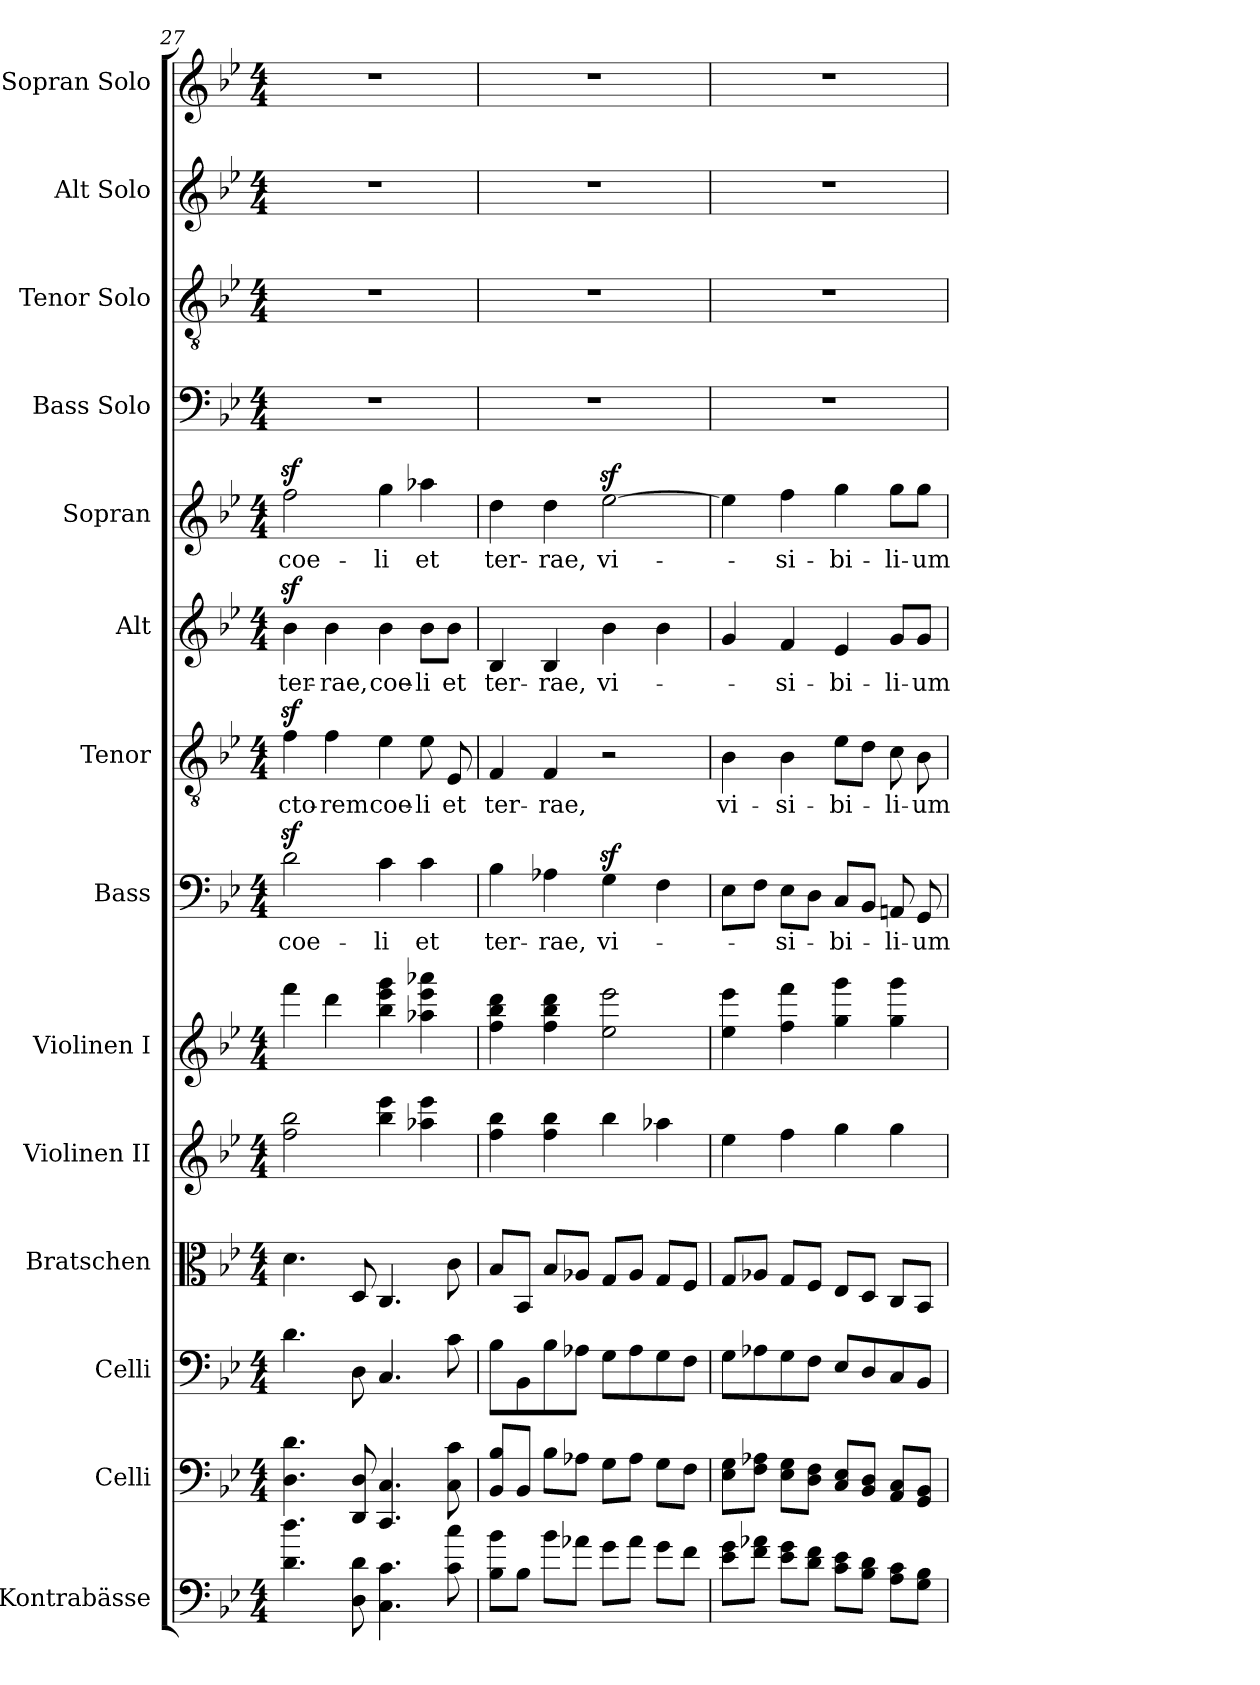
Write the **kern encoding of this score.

**kern	**kern	**kern	**kern	**kern	**kern	**kern	**text	**kern	**text	**kern	**text	**kern	**text	**kern	**kern	**kern	**kern
*part14	*part13	*part12	*part11	*part10	*part9	*part8	*part8	*part7	*part7	*part6	*part6	*part5	*part5	*part4	*part3	*part2	*part1
*staff14	*staff13	*staff12	*staff11	*staff10	*staff9	*staff8	*staff8	*staff7	*staff7	*staff6	*staff6	*staff5	*staff5	*staff4	*staff3	*staff2	*staff1
*I"Kontrabässe	*I"Celli	*I"Celli	*I"Bratschen	*I"Violinen II	*I"Violinen I	*I"Bass	*	*I"Tenor	*	*I"Alt	*	*I"Sopran	*	*I"Bass Solo	*I"Tenor Solo	*I"Alt Solo	*I"Sopran Solo
*	*I'Cl.	*	*	*	*I'Vl.	*I'B.	*	*I'T.	*	*I'A.	*	*I'S.	*	*I'B.S.	*I'T.S.	*I'A.S.	*I'S.S.
*clefF4	*clefF4	*clefF4	*clefC3	*clefG2	*clefG2	*clefF4	*	*clefGv2	*	*clefG2	*	*clefG2	*	*clefF4	*clefGv2	*clefG2	*clefG2
*ITrd7c12	*	*	*	*	*	*	*	*	*	*	*	*	*	*	*	*	*
*k[b-e-]	*k[b-e-]	*k[b-e-]	*k[b-e-]	*k[b-e-]	*k[b-e-]	*k[b-e-]	*	*k[b-e-]	*	*k[b-e-]	*	*k[b-e-]	*	*k[b-e-]	*k[b-e-]	*k[b-e-]	*k[b-e-]
*B-:	*B-:	*B-:	*B-:	*B-:	*B-:	*B-:	*	*B-:	*	*B-:	*	*B-:	*	*B-:	*B-:	*B-:	*B-:
*M4/4	*M4/4	*M4/4	*M4/4	*M4/4	*M4/4	*M4/4	*	*M4/4	*	*M4/4	*	*M4/4	*	*M4/4	*M4/4	*M4/4	*M4/4
=27	=27	=27	=27	=27	=27	=27	=27	=27	=27	=27	=27	=27	=27	=27	=27	=27	=27
!	!	!	!	!	!	!	!LO:LY:b	!	!LO:LY:b	!	!LO:LY:b	!	!LO:LY:b	!	!	!	!
4.D\ 4.d\	4.D\ 4.d\	4.d\	4.d\	2ff\ 2bb-\	4fff\	2dz>\	-coe-	4fz>\	-cto-	4b-z>\	-ter-	2ffz>\	-coe-	1r	1r	1r	1r
!	!	!	!	!	!	!	!	!	!LO:LY:b	!	!LO:LY:b	!	!	!	!	!	!
.	.	.	.	.	4ddd\	.	.	4f\	rem	4b-\	rae,	.	.	.	.	.	.
8DD\ 8D\	8DD/ 8D/	8D\	8D/	.	.	.	.	.	.	.	.	.	.	.	.	.	.
!	!	!	!	!	!	!	!LO:LY:b	!	!LO:LY:b	!	!LO:LY:b	!	!LO:LY:b	!	!	!	!
4.CC\ 4.C\	4.CC/ 4.C/	4.C/	4.C/	4bb-\ 4eee-\	4bb-\ 4eee-\ 4ggg\	4c\	li	4e-\	-coe-	4b-\	-coe-	4gg\	li	.	.	.	.
!	!	!	!	!	!	!	!LO:LY:b	!	!LO:LY:b	!	!LO:LY:b	!	!LO:LY:b	!	!	!	!
.	.	.	.	4aa-X\ 4eee-\	4aa-X\ 4eee-\ 4aaa-X\	4c\	et	8e-\	li	8b-\L	li	4aa-X\	et	.	.	.	.
!	!	!	!	!	!	!	!	!	!LO:LY:b	!	!LO:LY:b	!	!	!	!	!	!
8C\ 8c\	8C\ 8c\	8c\	8c\	.	.	.	.	8E-/	et	8b-\J	et	.	.	.	.	.	.
=28	=28	=28	=28	=28	=28	=28	=28	=28	=28	=28	=28	=28	=28	=28	=28	=28	=28
!	!	!	!	!	!	!	!LO:LY:b	!	!LO:LY:b	!	!LO:LY:b	!	!LO:LY:b	!	!	!	!
8BB-\ 8B-\L	8BB-/ 8B-/L	8B-\L	8B-/L	4ff\ 4bb-\	4ff\ 4bb-\ 4ddd\	4B-\	-ter-	4F/	-ter-	4B-/	-ter-	4dd\	-ter-	1r	1r	1r	1r
8BB-\J	8BB-/J	8BB-\	8BB-/J	.	.	.	.	.	.	.	.	.	.	.	.	.	.
!	!	!	!	!	!	!	!LO:LY:b	!	!LO:LY:b	!	!LO:LY:b	!	!LO:LY:b	!	!	!	!
8B-\L	8B-\L	8B-\	8B-/L	4ff\ 4bb-\	4ff\ 4bb-\ 4ddd\	4A-X\	rae,	4F/	rae,	4B-/	rae,	4dd\	rae,	.	.	.	.
8A-X\J	8A-X\J	8A-X\J	8A-X/J	.	.	.	.	.	.	.	.	.	.	.	.	.	.
!	!	!	!	!	!	!	!LO:LY:b	!	!	!	!LO:LY:b	!	!LO:LY:b	!	!	!	!
8G\L	8G\L	8G\L	8G/L	4bb-\	2ee-\ 2eee-\	4Gz>\	-vi-	2r	.	4b-\	-vi-	[2ee-z>\	-vi-	.	.	.	.
8A-\J	8A-\J	8A-\	8A-/J	.	.	.	.	.	.	.	.	.	.	.	.	.	.
8G\L	8G\L	8G\	8G/L	4aa-X\	.	4F\	.	.	.	4b-\	.	.	.	.	.	.	.
8F\J	8F\J	8F\J	8F/J	.	.	.	.	.	.	.	.	.	.	.	.	.	.
=29	=29	=29	=29	=29	=29	=29	=29	=29	=29	=29	=29	=29	=29	=29	=29	=29	=29
!	!	!	!	!	!	!	!	!	!LO:LY:b	!	!	!	!	!	!	!	!
8E-\ 8G\L	8E-\ 8G\L	8G\L	8G/L	4ee-\	4ee-\ 4eee-\	8E-\L	.	4B-\	vi-	4g/	.	4ee-\]	.	1r	1r	1r	1r
8F\ 8A-X\J	8F\ 8A-X\J	8A-X\	8A-X/J	.	.	8F\J	.	.	.	.	.	.	.	.	.	.	.
!	!	!	!	!	!	!	!LO:LY:b	!	!LO:LY:b	!	!LO:LY:b	!	!LO:LY:b	!	!	!	!
8E-\ 8G\L	8E-\ 8G\L	8G\	8G/L	4ff\	4ff\ 4fff\	8E-\L	-si-	4B-\	-si-	4f/	-si-	4ff\	-si-	.	.	.	.
8D\ 8F\J	8D\ 8F\J	8F\J	8F/J	.	.	8D\J	.	.	.	.	.	.	.	.	.	.	.
!	!	!	!	!	!	!	!LO:LY:b	!	!LO:LY:b	!	!LO:LY:b	!	!LO:LY:b	!	!	!	!
8C\ 8E-\L	8C/ 8E-/L	8E-/L	8E-/L	4gg\	4gg\ 4ggg\	8C/L	-bi-	8e-\L	-bi-	4e-/	-bi-	4gg\	-bi-	.	.	.	.
8BB-\ 8D\J	8BB-/ 8D/J	8D/	8D/J	.	.	8BB-/J	.	8d\J	.	.	.	.	.	.	.	.	.
!	!	!	!	!	!	!	!LO:LY:b	!	!LO:LY:b	!	!LO:LY:b	!	!LO:LY:b	!	!	!	!
8AA\ 8C\L	8AA/ 8C/L	8C/	8C/L	4gg\	4gg\ 4ggg\	8AAn/	-li-	8c\	-li-	8g/L	-li-	8gg\L	-li-	.	.	.	.
!	!	!	!	!	!	!	!LO:LY:b	!	!LO:LY:b	!	!LO:LY:b	!	!LO:LY:b	!	!	!	!
8GG\ 8BB-\J	8GG/ 8BB-/J	8BB-/J	8BB-/J	.	.	8GG/	um	8B-\	um	8g/J	um	8gg\J	um	.	.	.	.
=	=	=	=	=	=	=	=	=	=	=	=	=	=	=	=	=	=
*-	*-	*-	*-	*-	*-	*-	*-	*-	*-	*-	*-	*-	*-	*-	*-	*-	*-
